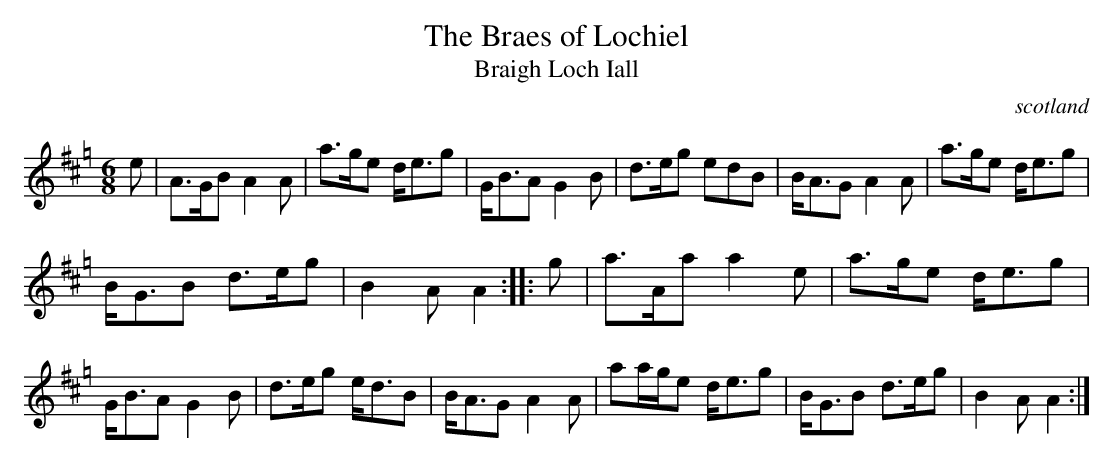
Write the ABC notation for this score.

X:1
T:Braes of Lochiel, The
O:scotland
T:Braigh Loch Iall
O:scotland
M:6/8
K:Hp
e|\
A>GB A2A|a>ge d<eg|G<BA G2B|d>eg edB|\
B<AG A2A|a>ge d<eg|
B<GB d>eg|B2A A2::\
g|\
a>Aa a2e|a>ge d<eg|
G<BA G2B|d>eg e<dB|\
B<AG A2A|aa/g/e d<eg|B<GB d>eg|B2AA2:|
